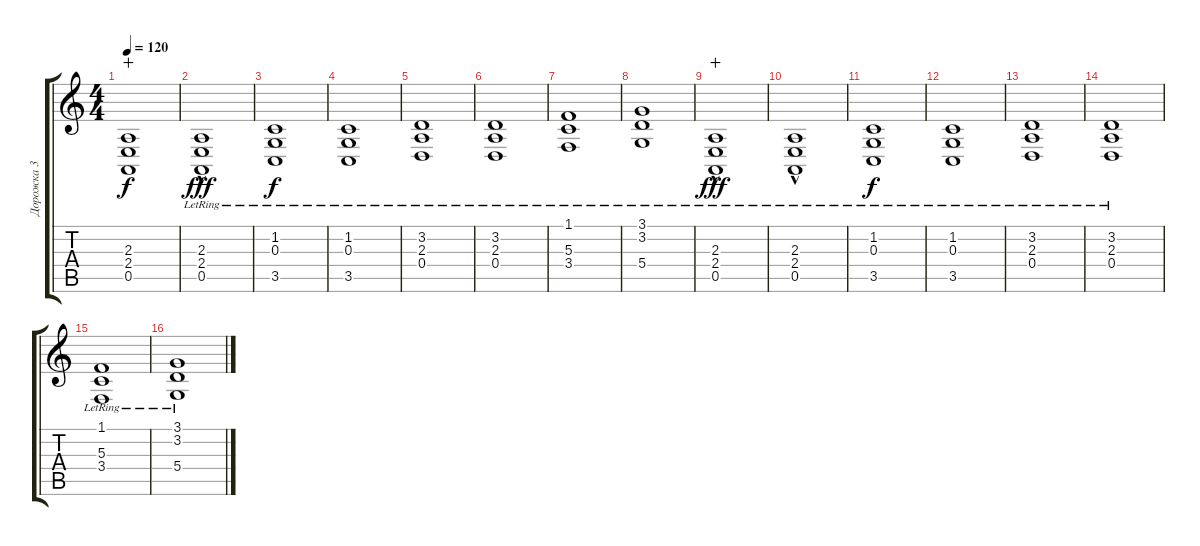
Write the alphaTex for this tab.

\track ("Дорожка 3" "Дорожка 3") {instrument stringensemble1}
\staff {score tabs}
\tuning (E4 B3 G3 D3 A2 E2) {hide}
\ts (4 4)
\tempo 120
\clef g2
\ks c
(2.3 2.4 0.5).1{dy f wahc} |
(2.3 2.4 0.5{hac lr}).1{dy fff} |
(1.2 0.3 3.5{lr}).1{dy f} |
(1.2 0.3 3.5{lr}).1 |
(3.2 2.3 0.4{lr}).1 |
(3.2 2.3 0.4{lr}).1 |
(1.1 5.3 3.4{lr}).1 |
(3.1 3.2 5.4{lr}).1 |
(2.3 2.4 0.5{hac lr}).1{dy fff wahc} |
(2.3 2.4 0.5{hac lr}).1 |
(1.2 0.3 3.5{lr}).1{dy f} |
(1.2 0.3 3.5{lr}).1 |
(3.2 2.3 0.4{lr}).1 |
(3.2 2.3 0.4{lr}).1 |
(1.1 5.3 3.4{lr}).1 |
(3.1 3.2 5.4{lr}).1
